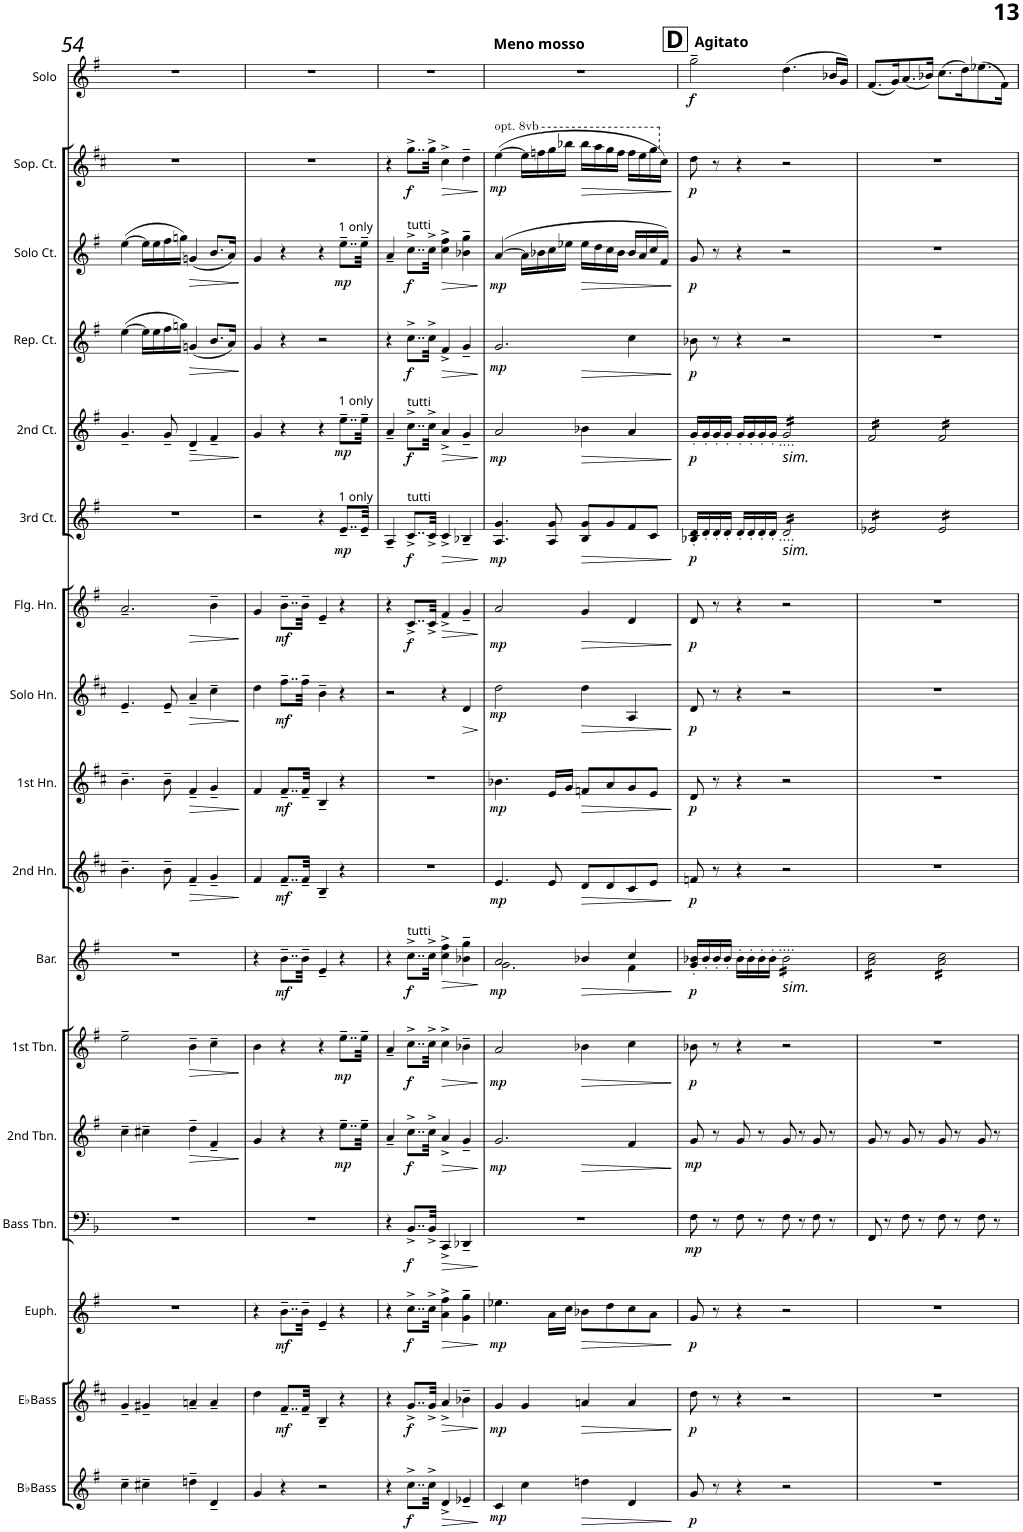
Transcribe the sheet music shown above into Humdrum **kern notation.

**kern	**dynam	**kern	**dynam	**kern	**dynam	**kern	**dynam	**kern	**dynam	**kern	**dynam	**kern	**dynam	**kern	**dynam	**kern	**dynam	**kern	**dynam	**kern	**dynam	**kern	**dynam	**kern	**dynam	**kern	**dynam	**kern	**dynam	**kern	**dynam	**kern	**dynam
*part17	*part17	*part16	*part16	*part15	*part15	*part14	*part14	*part13	*part13	*part12	*part12	*part11	*part11	*part10	*part10	*part9	*part9	*part8	*part8	*part7	*part7	*part6	*part6	*part5	*part5	*part4	*part4	*part3	*part3	*part2	*part2	*part1	*part1
*staff17	*staff17	*staff16	*staff16	*staff15	*staff15	*staff14	*staff14	*staff13	*staff13	*staff12	*staff12	*staff11	*staff11	*staff10	*staff10	*staff9	*staff9	*staff8	*staff8	*staff7	*staff7	*staff6	*staff6	*staff5	*staff5	*staff4	*staff4	*staff3	*staff3	*staff2	*staff2	*staff1	*staff1
*I"BbBass	*	*I"EbBass	*	*I"BbEuphonium	*	*I"Bass Trombone	*	*I"2nd BbTrombone	*	*I"1st BbTrombone	*	*I"BbBaritone	*	*I"2nd EbHorn	*	*I"1st EbHorn	*	*I"Solo EbHorn	*	*I"BbFlugelhorn	*	*I"3rd BbCornet	*	*I"2nd BbCornet	*	*I"BbRepiano Cornet	*	*I"BbSolo Cornet	*	*I"EbSoprano Cornet	*	*I"Soloist in Bb	*
*I'BbBass	*	*I'EbBass	*	*	*	*I'Bass Tbn.	*	*I'2nd Tbn.	*	*I'1st Tbn.	*	*I'Bar.	*	*I'2nd Hn.	*	*I'1st Hn.	*	*I'Solo Hn.	*	*	*	*I'3rd Ct.	*	*I'2nd Ct.	*	*	*	*	*	*	*	*I'Solo	*
!!LO:PB:g=z
*clefG2	*	*clefG2	*	*clefG2	*	*clefF4	*	*clefG2	*	*clefG2	*	*clefG2	*	*clefG2	*	*clefG2	*	*clefG2	*	*clefG2	*	*clefG2	*	*clefG2	*	*clefG2	*	*clefG2	*	*clefG2	*	*clefG2	*
*Trd15c26	*	*Trd12c21	*	*Trd8c14	*	*	*	*Trd8c14	*	*Trd8c14	*	*Trd8c14	*	*Trd5c9	*	*Trd5c9	*	*Trd5c9	*	*Trd1c2	*	*Trd1c2	*	*Trd1c2	*	*Trd1c2	*	*Trd1c2	*	*Trd-2c-3	*	*Trd1c2	*
*k[f#]	*	*k[f#c#]	*	*k[f#]	*	*k[b-]	*	*k[f#]	*	*k[f#]	*	*k[f#]	*	*k[f#c#]	*	*k[f#c#]	*	*k[f#c#]	*	*k[f#]	*	*k[f#]	*	*k[f#]	*	*k[f#]	*	*k[f#]	*	*k[f#c#]	*	*k[f#]	*
*M2/2	*	*M2/2	*	*M2/2	*	*M2/2	*	*M2/2	*	*M2/2	*	*M2/2	*	*M2/2	*	*M2/2	*	*M2/2	*	*M2/2	*	*M2/2	*	*M2/2	*	*M2/2	*	*M2/2	*	*M2/2	*	*M2/2	*
*met(c|)	*	*met(c|)	*	*met(c|)	*	*met(c|)	*	*met(c|)	*	*met(c|)	*	*met(c|)	*	*met(c|)	*	*met(c|)	*	*met(c|)	*	*met(c|)	*	*met(c|)	*	*met(c|)	*	*met(c|)	*	*met(c|)	*	*met(c|)	*	*met(c|)	*
=54	=54	=54	=54	=54	=54	=54	=54	=54	=54	=54	=54	=54	=54	=54	=54	=54	=54	=54	=54	=54	=54	=54	=54	=54	=54	=54	=54	=54	=54	=54	=54	=54	=54
4cc~\	.	4g~/	.	1r	.	1r	.	4cc~\	.	2ee~\	.	1r	.	4.b~\	.	4.b~\	.	4.e~/	.	2.a~/	.	1r	.	4.g~/	.	([4ee\	.	([4ee\	.	1r	.	1r	.
4cc#X~\	.	4g#X~/	.	.	.	.	.	4cc#X~\	.	.	.	.	.	.	.	.	.	.	.	.	.	.	.	.	.	16ee\LL]	.	16ee\LL]	.	.	.	.	.
.	.	.	.	.	.	.	.	.	.	.	.	.	.	.	.	.	.	.	.	.	.	.	.	.	.	16ee\	.	16ee\	.	.	.	.	.
.	.	.	.	.	.	.	.	.	.	.	.	.	.	8b~\	.	8b~\	.	8e~/	.	.	.	.	.	8g~/	.	16ff#\	.	16ff#\	.	.	.	.	.
.	.	.	.	.	.	.	.	.	.	.	.	.	.	.	.	.	.	.	.	.	.	.	.	.	.	16ggn\JJ)	.	16ggn\JJ)	.	.	.	.	.
!	!	!	!	!	!	!	!	!	!LO:HP:b	!	!LO:HP:b	!	!	!	!LO:HP:b	!	!LO:HP:b	!	!LO:HP:b	!	!	!	!	!	!LO:HP:b	!	!LO:HP:b	!	!LO:HP:b	!	!	!	!
4ddn~\	.	4an~/	.	.	.	.	.	4dd~\	>	4b~\	>	.	.	4f#~/	>	4f#~/	>	4a~/	>	.	.	.	.	4d~/	>	(4gn/	>	(4gn/	>	.	.	.	.
!	!	!	!	!	!	!	!	!	!	!	!	!	!	!	!	!	!	!	!	!	!LO:HP:b	!	!	!	!	!	!	!	!	!	!	!	!
4d~/	.	4a~/	.	.	.	.	.	4f#~/	.	4cc~\	.	.	.	4g~/	.	4g~/	.	4cc#~\	.	4b~\	>	.	.	4f#~/	.	8.b/L	.	8.b/L	.	.	.	.	.
.	.	.	.	.	.	.	.	.	.	.	.	.	.	.	.	.	.	.	.	.	.	.	.	.	.	16a/Jk)	.	16a/Jk)	.	.	.	.	.
.	.	.	.	.	.	.	.	.	]	.	]	.	.	.	]	.	]	.	]	.	]	.	.	.	]	.	]	.	]	.	.	.	.
=55	=55	=55	=55	=55	=55	=55	=55	=55	=55	=55	=55	=55	=55	=55	=55	=55	=55	=55	=55	=55	=55	=55	=55	=55	=55	=55	=55	=55	=55	=55	=55	=55	=55
4g/	.	4dd\	.	4r	.	1r	.	4g/	.	4b\	.	4r	.	4f#/	.	4f#/	.	4dd\	.	4g/	.	2r	.	4g/	.	4g/	.	4g/	.	1r	.	1r	.
!	!	!	!LO:DY:b	!	!LO:DY:b	!	!	!	!	!	!	!	!LO:DY:b	!	!LO:DY:b	!	!LO:DY:b	!	!LO:DY:b	!	!LO:DY:b	!	!	!	!	!	!	!	!	!	!	!	!
4r	.	8..f#~/L	mf	8..b~\L	mf	.	.	4r	.	4r	.	8..b~\L	mf	8..f#~/L	mf	8..f#~/L	mf	8..ff#~\L	mf	8..b~\L	mf	.	.	4r	.	4r	.	4r	.	.	.	.	.
.	.	32f#~/Jkk	.	32b~\Jkk	.	.	.	.	.	.	.	32b~\Jkk	.	32f#~/Jkk	.	32f#~/Jkk	.	32ff#~\Jkk	.	32b~\Jkk	.	.	.	.	.	.	.	.	.	.	.	.	.
2r	.	4B~/	.	4e~/	.	.	.	4r	.	4r	.	4e~/	.	4B~/	.	4B~/	.	4b~\	.	4e~/	.	4r	.	4r	.	2r	.	4r	.	.	.	.	.
!	!	!	!	!	!	!	!	!	!	!	!	!	!	!	!	!	!	!	!	!	!	!	!	!	!	!	!	!LO:TX:a:t=1 only	!	!	!	!	!
!	!	!	!	!	!	!	!	!	!	!	!	!	!	!	!	!	!	!	!	!	!	!	!	!LO:TX:a:t=1 only	!	!	!	!	!	!	!	!	!
!	!	!	!	!	!	!	!	!	!	!	!	!	!	!	!	!	!	!	!	!	!	!LO:TX:a:t=1 only	!	!	!	!	!	!	!	!	!	!	!
!	!	!	!	!	!	!	!	!	!LO:DY:b	!	!LO:DY:b	!	!	!	!	!	!	!	!	!	!	!	!LO:DY:b	!	!LO:DY:b	!	!	!	!LO:DY:b	!	!	!	!
.	.	4r	.	4r	.	.	.	8..ee~\L	mp	8..ee~\L	mp	4r	.	4r	.	4r	.	4r	.	4r	.	8..e~/L	mp	8..ee~\L	mp	.	.	8..ee~\L	mp	.	.	.	.
.	.	.	.	.	.	.	.	32ee~\Jkk	.	32ee~\Jkk	.	.	.	.	.	.	.	.	.	.	.	32e~/Jkk	.	32ee~\Jkk	.	.	.	32ee~\Jkk	.	.	.	.	.
=56	=56	=56	=56	=56	=56	=56	=56	=56	=56	=56	=56	=56	=56	=56	=56	=56	=56	=56	=56	=56	=56	=56	=56	=56	=56	=56	=56	=56	=56	=56	=56	=56	=56
4r	.	4r	.	4r	.	4r	.	4a~/	.	4a~/	.	4r	.	1r	.	1r	.	2r	.	4r	.	4A~/	.	4a~/	.	4r	.	4a~/	.	4r	.	1r	.
!	!	!	!	!	!	!	!	!	!	!	!	!	!	!	!	!	!	!	!	!	!	!	!	!	!	!	!	!LO:TX:a:t=tutti	!	!	!	!	!
!	!	!	!	!	!	!	!	!	!	!	!	!	!	!	!	!	!	!	!	!	!	!	!	!LO:TX:a:t=tutti	!	!	!	!	!	!	!	!	!
!	!	!	!	!	!	!	!	!	!	!	!	!	!	!	!	!	!	!	!	!	!	!LO:TX:a:t=tutti	!	!	!	!	!	!	!	!	!	!	!
!	!	!	!	!	!	!	!	!	!	!	!	!LO:TX:a:t=tutti	!	!	!	!	!	!	!	!	!	!	!	!	!	!	!	!	!	!	!	!	!
!	!LO:DY:b	!	!LO:DY:b	!	!LO:DY:b	!	!LO:DY:b	!	!LO:DY:b	!	!LO:DY:b	!	!LO:DY:b	!	!	!	!	!	!	!	!LO:DY:b	!	!LO:DY:b	!	!LO:DY:b	!	!LO:DY:b	!	!LO:DY:b	!	!LO:DY:b	!	!
8..cc^\L	f	8..g^/L	f	8..cc^\L	f	8..BB-^/L	f	8..cc^\L	f	8..cc^\L	f	8..cc^\L	f	.	.	.	.	.	.	8..c^/L	f	8..c^/L	f	8..cc^\L	f	8..cc^\L	f	8..cc^\L	f	8..gg^\L	f	.	.
32cc^\Jkk	.	32g^/Jkk	.	32cc^\Jkk	.	32BB-^/Jkk	.	32cc^\Jkk	.	32cc^\Jkk	.	32cc^\Jkk	.	.	.	.	.	.	.	32c^/Jkk	.	32c^/Jkk	.	32cc^\Jkk	.	32cc^\Jkk	.	32cc^\Jkk	.	32gg^\Jkk	.	.	.
!	!LO:HP:b	!	!LO:HP:b	!	!LO:HP:b	!	!LO:HP:b	!	!LO:HP:b	!	!LO:HP:b	!	!LO:HP:b	!	!	!	!	!	!	!	!LO:HP:b	!	!LO:HP:b	!	!LO:HP:b	!	!LO:HP:b	!	!LO:HP:b	!	!LO:HP:b	!	!
4d^/	>	4a^/	>	4a\^ 4ff#\^	>	4CC^/	>	4a^/	>	4cc^\	>	4cc\^ 4ff#\^	>	.	.	.	.	4r	.	4f#^/	>	4c^/	>	4a^/	>	4f#^/	>	4cc\^ 4ff#\^	>	4cc#^\	>	.	.
!	!	!	!	!	!	!	!	!	!	!	!	!	!	!	!	!	!	!	!LO:HP:b	!	!	!	!	!	!	!	!	!	!	!	!	!	!
4e-X~/	.	4b-X~\	.	4g\~ 4gg\~	.	4DD-X~/	.	4g~/	.	4b-X~\	.	4b-X\~ 4gg\~	.	.	.	.	.	4d/	>	4g~/	.	4B-X~/	.	4g~/	.	4g~/	.	4b-X\~ 4gg\~	.	4dd~\	.	.	.
.	]	.	]	.	]	.	]	.	]	.	]	.	]	.	.	.	.	.	]	.	]	.	]	.	]	.	]	.	]	.	]	.	.
=57	=57	=57	=57	=57	=57	=57	=57	=57	=57	=57	=57	=57	=57	=57	=57	=57	=57	=57	=57	=57	=57	=57	=57	=57	=57	=57	=57	=57	=57	=57	=57	=57	=57
*	*	*	*	*	*	*	*	*	*	*	*	*^	*	*	*	*	*	*	*	*	*	*	*	*	*	*	*	*	*	*	*	*	*
!	!	!	!	!	!	!	!	!	!	!	!	!	!	!	!	!	!	!	!	!	!	!	!	!	!	!	!	!	!	!	!	!	!LO:TX:a:B:t=Meno mosso	!
!	!	!	!	!	!	!	!	!	!	!	!	!	!	!	!	!	!	!	!	!	!	!	!	!	!	!	!	!	!	!	!LO:TX:a:t=opt. 8vb	!	!	!
!	!LO:DY:b	!	!LO:DY:b	!	!LO:DY:b	!	!	!	!LO:DY:b	!	!LO:DY:b	!	!	!LO:DY:b	!	!LO:DY:b	!	!LO:DY:b	!	!LO:DY:b	!	!LO:DY:b	!	!LO:DY:b	!	!LO:DY:b	!	!LO:DY:b	!	!LO:DY:b	!	!LO:DY:b	!	!
4c/	mp	4g/	mp	4.ee-X\	mp	1r	.	2.g/	mp	2a/	mp	2a/	2.g\	mp	4.e/	mp	4.b-X\	mp	2dd\	mp	2a/	mp	4.A/ 4.g/	mp	2a/	mp	2.g/	mp	([4a/	mp	([4ee\	mp	1r	.
4cc\	.	4g/	.	.	.	.	.	.	.	.	.	.	.	.	.	.	.	.	.	.	.	.	.	.	.	.	.	.	16a\LL]	.	16ee\LL]	.	.	.
.	.	.	.	.	.	.	.	.	.	.	.	.	.	.	.	.	.	.	.	.	.	.	.	.	.	.	.	.	16b-X\	.	16ffn\	.	.	.
.	.	.	.	16a\LL	.	.	.	.	.	.	.	.	.	.	8e/	.	16e/LL	.	.	.	.	.	8A/ 8g/	.	.	.	.	.	16cc\	.	16gg\	.	.	.
.	.	.	.	16cc\JJ	.	.	.	.	.	.	.	.	.	.	.	.	16g/JJ	.	.	.	.	.	.	.	.	.	.	.	16ee-X\JJ	.	16bb-X\JJ	.	.	.
!	!LO:HP:b	!	!LO:HP:b	!	!LO:HP:b	!	!	!	!	!	!LO:HP:b	!	!	!LO:HP:b	!	!LO:HP:b	!	!LO:HP:b	!	!LO:HP:b	!	!LO:HP:b	!	!LO:HP:b	!	!LO:HP:b	!	!	!	!LO:HP:b	!	!LO:HP:b	!	!
4ddn\	>	4an/	>	8b-X\L	>	.	.	.	.	4b-X\	>	4b-X/	.	>	8d/L	>	8fn/L	>	4dd\	>	4g/	>	8B/ 8g/L	>	4b-X\	>	.	.	16ee-\LL	>	16bb-\LL	>	.	.
.	.	.	.	.	.	.	.	.	.	.	.	.	.	.	.	.	.	.	.	.	.	.	.	.	.	.	.	.	16dd\	.	16aa\	.	.	.
.	.	.	.	8dd\	.	.	.	.	.	.	.	.	.	.	8d/	.	8a/	.	.	.	.	.	8g/	.	.	.	.	.	16cc\	.	16gg\	.	.	.
.	.	.	.	.	.	.	.	.	.	.	.	.	.	.	.	.	.	.	.	.	.	.	.	.	.	.	.	.	16b-\JJ	.	16ff\JJ	.	.	.
!	!	!	!	!	!	!	!	!	!LO:HP:b	!	!	!	!	!	!	!	!	!	!	!	!	!	!	!	!	!	!	!LO:HP:b	!	!	!	!	!	!
4d/	.	4a/	.	8cc\	.	.	.	4f#/	>	4cc\	.	4cc/	4f#\	.	8c#/	.	8g/	.	4A/	.	4d/	.	8f#/	.	4a/	.	4cc\	>	16b-/LL	.	16ff\LL	.	.	.
.	.	.	.	.	.	.	.	.	.	.	.	.	.	.	.	.	.	.	.	.	.	.	.	.	.	.	.	.	16a/	.	16ee\	.	.	.
.	.	.	.	8a\J	.	.	.	.	.	.	.	.	.	.	8e/J	.	8e/J	.	.	.	.	.	8c/J	.	.	.	.	.	16cc/	.	16gg\	.	.	.
.	.	.	.	.	.	.	.	.	.	.	.	.	.	.	.	.	.	.	.	.	.	.	.	.	.	.	.	.	16f#/JJ)	.	16cc#\JJ)	.	.	.
*	*	*	*	*	*	*	*	*	*	*	*	*v	*v	*	*	*	*	*	*	*	*	*	*	*	*	*	*	*	*	*	*	*	*	*
.	]	.	]	.	]	.	.	.	]	.	]	.	]	.	]	.	]	.	]	.	]	.	]	.	]	.	]	.	]	.	]	.	.
=58	=58	=58	=58	=58	=58	=58	=58	=58	=58	=58	=58	=58	=58	=58	=58	=58	=58	=58	=58	=58	=58	=58	=58	=58	=58	=58	=58	=58	=58	=58	=58	=58	=58
!!LO:REH:place=s1:a:B:cj:fs=20:t=D
!	!	!	!	!	!	!	!	!	!	!	!	!	!	!	!	!	!	!	!	!	!	!	!	!	!	!	!	!	!	!	!	!LO:TX:a:B:t=Agitato	!
!	!LO:DY:b	!	!LO:DY:b	!	!LO:DY:b	!	!LO:DY:b	!	!LO:DY:b	!	!LO:DY:b	!	!LO:DY:b	!	!LO:DY:b	!	!LO:DY:b	!	!LO:DY:b	!	!LO:DY:b	!	!LO:DY:b	!	!LO:DY:b	!	!LO:DY:b	!	!LO:DY:b	!	!LO:DY:b	!	!LO:DY:b
8g/	p	8dd\	p	8g/	p	8F\	mp	8g/	mp	8b-X\	p	16g/' 16b-X/'LL	p	8fn/	p	8d/	p	8d/	p	8d/	p	16B-X/' 16d/'LL	p	16g'/LL	p	8b-X\	p	8g/	p	8dd\	p	2gg~\	f
.	.	.	.	.	.	.	.	.	.	.	.	16b-'/	.	.	.	.	.	.	.	.	.	16d'/	.	16g'/	.	.	.	.	.	.	.	.	.
8r	.	8r	.	8r	.	8r	.	8r	.	8r	.	16b-'/	.	8r	.	8r	.	8r	.	8r	.	16d'/	.	16g'/	.	8r	.	8r	.	8r	.	.	.
.	.	.	.	.	.	.	.	.	.	.	.	16b-'/JJ	.	.	.	.	.	.	.	.	.	16d'/JJ	.	16g'/JJ	.	.	.	.	.	.	.	.	.
4r	.	4r	.	4r	.	8F\	.	8g/	.	4r	.	16b-'\LL	.	4r	.	4r	.	4r	.	4r	.	16d'/LL	.	16g'/LL	.	4r	.	4r	.	4r	.	.	.
.	.	.	.	.	.	.	.	.	.	.	.	16b-'\	.	.	.	.	.	.	.	.	.	16d'/	.	16g'/	.	.	.	.	.	.	.	.	.
.	.	.	.	.	.	8r	.	8r	.	.	.	16b-'\	.	.	.	.	.	.	.	.	.	16d'/	.	16g'/	.	.	.	.	.	.	.	.	.
.	.	.	.	.	.	.	.	.	.	.	.	16b-'\JJ	.	.	.	.	.	.	.	.	.	16d'/JJ	.	16g'/JJ	.	.	.	.	.	.	.	.	.
!	!	!	!	!	!	!	!	!	!	!	!	!	!	!	!	!	!	!	!	!	!	!	!	!LO:TX:b:i:t=sim.	!	!	!	!	!	!	!	!	!
!	!	!	!	!	!	!	!	!	!	!	!	!	!	!	!	!	!	!	!	!	!	!LO:TX:b:i:t=sim.	!	!	!	!	!	!	!	!	!	!	!
!	!	!	!	!	!	!	!	!	!	!	!	!LO:TX:b:i:t=sim.	!	!	!	!	!	!	!	!	!	!	!	!	!	!	!	!	!	!	!	!	!
*	*	*	*	*	*	*	*	*	*	*	*	*tremolo	*	*	*	*	*	*	*	*	*	*	*	*	*	*	*	*	*	*	*	*	*
*	*	*	*	*	*	*	*	*	*	*	*	*	*	*	*	*	*	*	*	*	*	*tremolo	*	*	*	*	*	*	*	*	*	*	*
*	*	*	*	*	*	*	*	*	*	*	*	*	*	*	*	*	*	*	*	*	*	*	*	*tremolo	*	*	*	*	*	*	*	*	*
2r	.	2r	.	2r	.	8F\	.	8g/	.	2r	.	16b-\LL	.	2r	.	2r	.	2r	.	2r	.	16d/LL	.	16g/LL	.	2r	.	2r	.	2r	.	(4.dd\	.
.	.	.	.	.	.	.	.	.	.	.	.	16b-\	.	.	.	.	.	.	.	.	.	16d/	.	16g/	.	.	.	.	.	.	.	.	.
.	.	.	.	.	.	8r	.	8r	.	.	.	16b-\	.	.	.	.	.	.	.	.	.	16d/	.	16g/	.	.	.	.	.	.	.	.	.
.	.	.	.	.	.	.	.	.	.	.	.	16b-\	.	.	.	.	.	.	.	.	.	16d/	.	16g/	.	.	.	.	.	.	.	.	.
.	.	.	.	.	.	8F\	.	8g/	.	.	.	16b-\	.	.	.	.	.	.	.	.	.	16d/	.	16g/	.	.	.	.	.	.	.	.	.
.	.	.	.	.	.	.	.	.	.	.	.	16b-\	.	.	.	.	.	.	.	.	.	16d/	.	16g/	.	.	.	.	.	.	.	.	.
.	.	.	.	.	.	8r	.	8r	.	.	.	16b-\	.	.	.	.	.	.	.	.	.	16d/	.	16g/	.	.	.	.	.	.	.	16b-X/LL	.
.	.	.	.	.	.	.	.	.	.	.	.	16b-\JJ	.	.	.	.	.	.	.	.	.	16d/JJ	.	16g/JJ	.	.	.	.	.	.	.	16g/JJ)	.
=59	=59	=59	=59	=59	=59	=59	=59	=59	=59	=59	=59	=59	=59	=59	=59	=59	=59	=59	=59	=59	=59	=59	=59	=59	=59	=59	=59	=59	=59	=59	=59	=59	=59
1r	.	1r	.	1r	.	8FF/	.	8g/	.	1r	.	16a\ 16cc\LL	.	1r	.	1r	.	1r	.	1r	.	16e-X/LL	.	16f#/LL	.	1r	.	1r	.	1r	.	(8.f#/L	.
.	.	.	.	.	.	.	.	.	.	.	.	16a\ 16cc\	.	.	.	.	.	.	.	.	.	16e-X/	.	16f#/	.	.	.	.	.	.	.	.	.
.	.	.	.	.	.	8r	.	8r	.	.	.	16a\ 16cc\	.	.	.	.	.	.	.	.	.	16e-X/	.	16f#/	.	.	.	.	.	.	.	.	.
.	.	.	.	.	.	.	.	.	.	.	.	16a\ 16cc\	.	.	.	.	.	.	.	.	.	16e-X/	.	16f#/	.	.	.	.	.	.	.	16g/K)	.
.	.	.	.	.	.	8F\	.	8g/	.	.	.	16a\ 16cc\	.	.	.	.	.	.	.	.	.	16e-X/	.	16f#/	.	.	.	.	.	.	.	(8.a/	.
.	.	.	.	.	.	.	.	.	.	.	.	16a\ 16cc\	.	.	.	.	.	.	.	.	.	16e-X/	.	16f#/	.	.	.	.	.	.	.	.	.
.	.	.	.	.	.	8r	.	8r	.	.	.	16a\ 16cc\	.	.	.	.	.	.	.	.	.	16e-X/	.	16f#/	.	.	.	.	.	.	.	.	.
.	.	.	.	.	.	.	.	.	.	.	.	16a\ 16cc\JJ	.	.	.	.	.	.	.	.	.	16e-X/JJ	.	16f#/JJ	.	.	.	.	.	.	.	16b-X/Jk)	.
.	.	.	.	.	.	8F\	.	8g/	.	.	.	16a\ 16cc\LL	.	.	.	.	.	.	.	.	.	16e-/LL	.	16f#/LL	.	.	.	.	.	.	.	(8.cc\L	.
.	.	.	.	.	.	.	.	.	.	.	.	16a\ 16cc\	.	.	.	.	.	.	.	.	.	16e-/	.	16f#/	.	.	.	.	.	.	.	.	.
.	.	.	.	.	.	8r	.	8r	.	.	.	16a\ 16cc\	.	.	.	.	.	.	.	.	.	16e-/	.	16f#/	.	.	.	.	.	.	.	.	.
.	.	.	.	.	.	.	.	.	.	.	.	16a\ 16cc\	.	.	.	.	.	.	.	.	.	16e-/	.	16f#/	.	.	.	.	.	.	.	16dd\K)	.
.	.	.	.	.	.	8F\	.	8g/	.	.	.	16a\ 16cc\	.	.	.	.	.	.	.	.	.	16e-/	.	16f#/	.	.	.	.	.	.	.	(8.ee-X\	.
.	.	.	.	.	.	.	.	.	.	.	.	16a\ 16cc\	.	.	.	.	.	.	.	.	.	16e-/	.	16f#/	.	.	.	.	.	.	.	.	.
.	.	.	.	.	.	8r	.	8r	.	.	.	16a\ 16cc\	.	.	.	.	.	.	.	.	.	16e-/	.	16f#/	.	.	.	.	.	.	.	.	.
.	.	.	.	.	.	.	.	.	.	.	.	16a\ 16cc\JJ	.	.	.	.	.	.	.	.	.	16e-/JJ	.	16f#/JJ	.	.	.	.	.	.	.	16f#\Jk)	.
*	*	*	*	*	*	*	*	*	*	*	*	*	*	*	*	*	*	*	*	*	*	*	*	*Xtremolo	*	*	*	*	*	*	*	*	*
*	*	*	*	*	*	*	*	*	*	*	*	*	*	*	*	*	*	*	*	*	*	*Xtremolo	*	*	*	*	*	*	*	*	*	*	*
*	*	*	*	*	*	*	*	*	*	*	*	*Xtremolo	*	*	*	*	*	*	*	*	*	*	*	*	*	*	*	*	*	*	*	*	*
=	=	=	=	=	=	=	=	=	=	=	=	=	=	=	=	=	=	=	=	=	=	=	=	=	=	=	=	=	=	=	=	=	=
*-	*-	*-	*-	*-	*-	*-	*-	*-	*-	*-	*-	*-	*-	*-	*-	*-	*-	*-	*-	*-	*-	*-	*-	*-	*-	*-	*-	*-	*-	*-	*-	*-	*-
